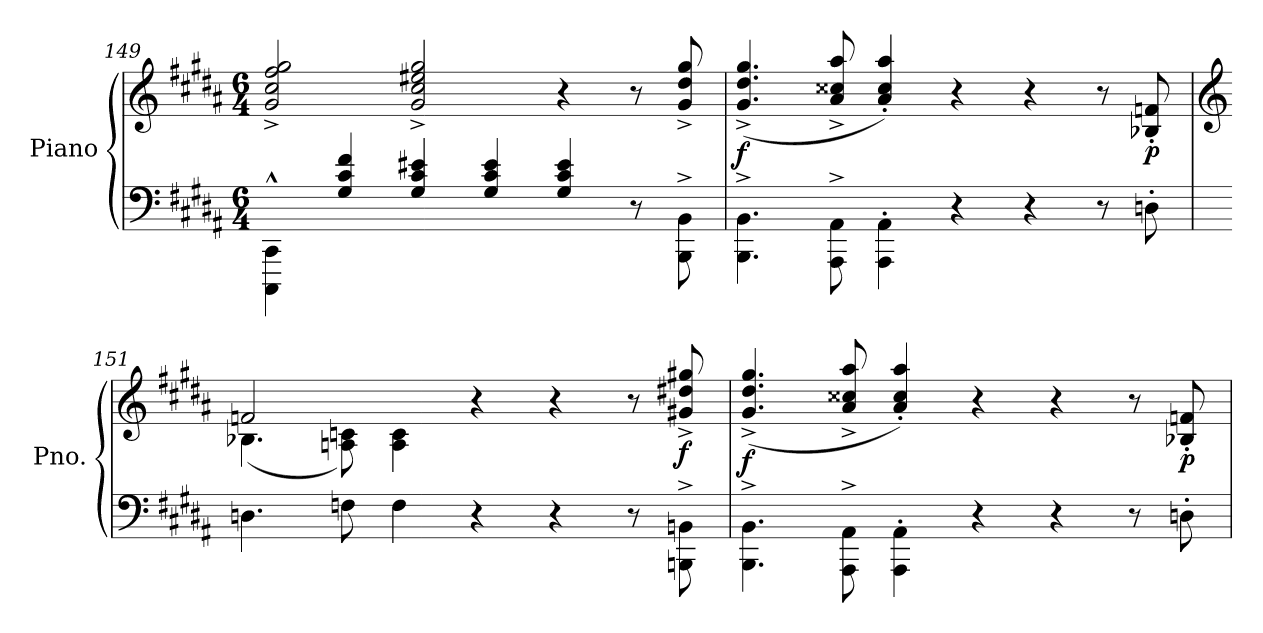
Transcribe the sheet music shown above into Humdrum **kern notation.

**kern	**kern	**dynam
*part1	*part1	*part1
*staff2	*staff1	*staff1/2
*I"Piano	*	*
*I'Pno.	*	*
*clefF4	*clefG2	*
*k[f#c#g#d#a#]	*k[f#c#g#d#a#]	*
*M6/4	*M6/4	*
*MM100	*MM100	*
=149	=149	=149
4CCC#\^^ 4CC#\^^	2g#/^ 2cc#/^ 2ff#/^ 2gg#/^	.
*	*MM120	*
4G#/ 4c#/ 4f#/	.	.
4G#/ 4c#/ 4e#X/	2g#/^ 2cc#/^ 2ee#X/^ 2gg#/^	.
*	*MM110	*
4G#/ 4c#/ 4e#/	.	.
4G#/ 4c#/ 4e#/	4r	.
8r	8r	.
8BBB\^ 8BB\^	8g#/^ 8dd#/^ 8gg#/^	.
=150	=150	=150
!	!	!LO:DY:b
4.BBB\^ 4.BB\^	(<4.g#/^ 4.dd#/^ 4.gg#/^	f
8AAA#\^ 8AA#\^	8a#/^ 8cc##X/^ 8aa#/^	.
4AAA#\' 4AA#\'	4a#/' 4cc##/' 4aa#/')	.
*	*MM80	*
4r	4r	.
4r	4r	.
8r	8r	.
*	*MM110	*
!	!	!LO:DY:b
8Dn'\	8B-X/' 8fn/'	p
!!LO:LB:g=z
=151	=151	=151
*	*clefG2	*
*	*^	*
4.Dn\	2fn/	(>4.B-X\	.
8Fn\	.	8An\ 8cn\)	.
4F\	2ryy	4A\ 4c\	.
*	*MM80	*	*
4r	.	4r	.
4r	4ryy	4r	.
8r	8r	4ryy	.
*	*MM110	*	*
!	!	!	!LO:DY:b
8BBBn\^ 8BBn\^	8g#X/^ 8dd#X/^ 8gg#X/^	.	f
*	*v	*v	*
=152	=152	=152
!	!	!LO:DY:b
4.BBB\^ 4.BB\^	(<4.g#/^ 4.dd#/^ 4.gg#/^	f
8AAA#\^ 8AA#\^	8a#/^ 8cc##X/^ 8aa#/^	.
4AAA#\' 4AA#\'	4a#/' 4cc##/' 4aa#/')	.
*	*MM80	*
4r	4r	.
4r	4r	.
8r	8r	.
*	*MM110	*
!	!	!LO:DY:b
8Dn'\	8B-X/' 8fn/'	p
=	=	=
*-	*-	*-
